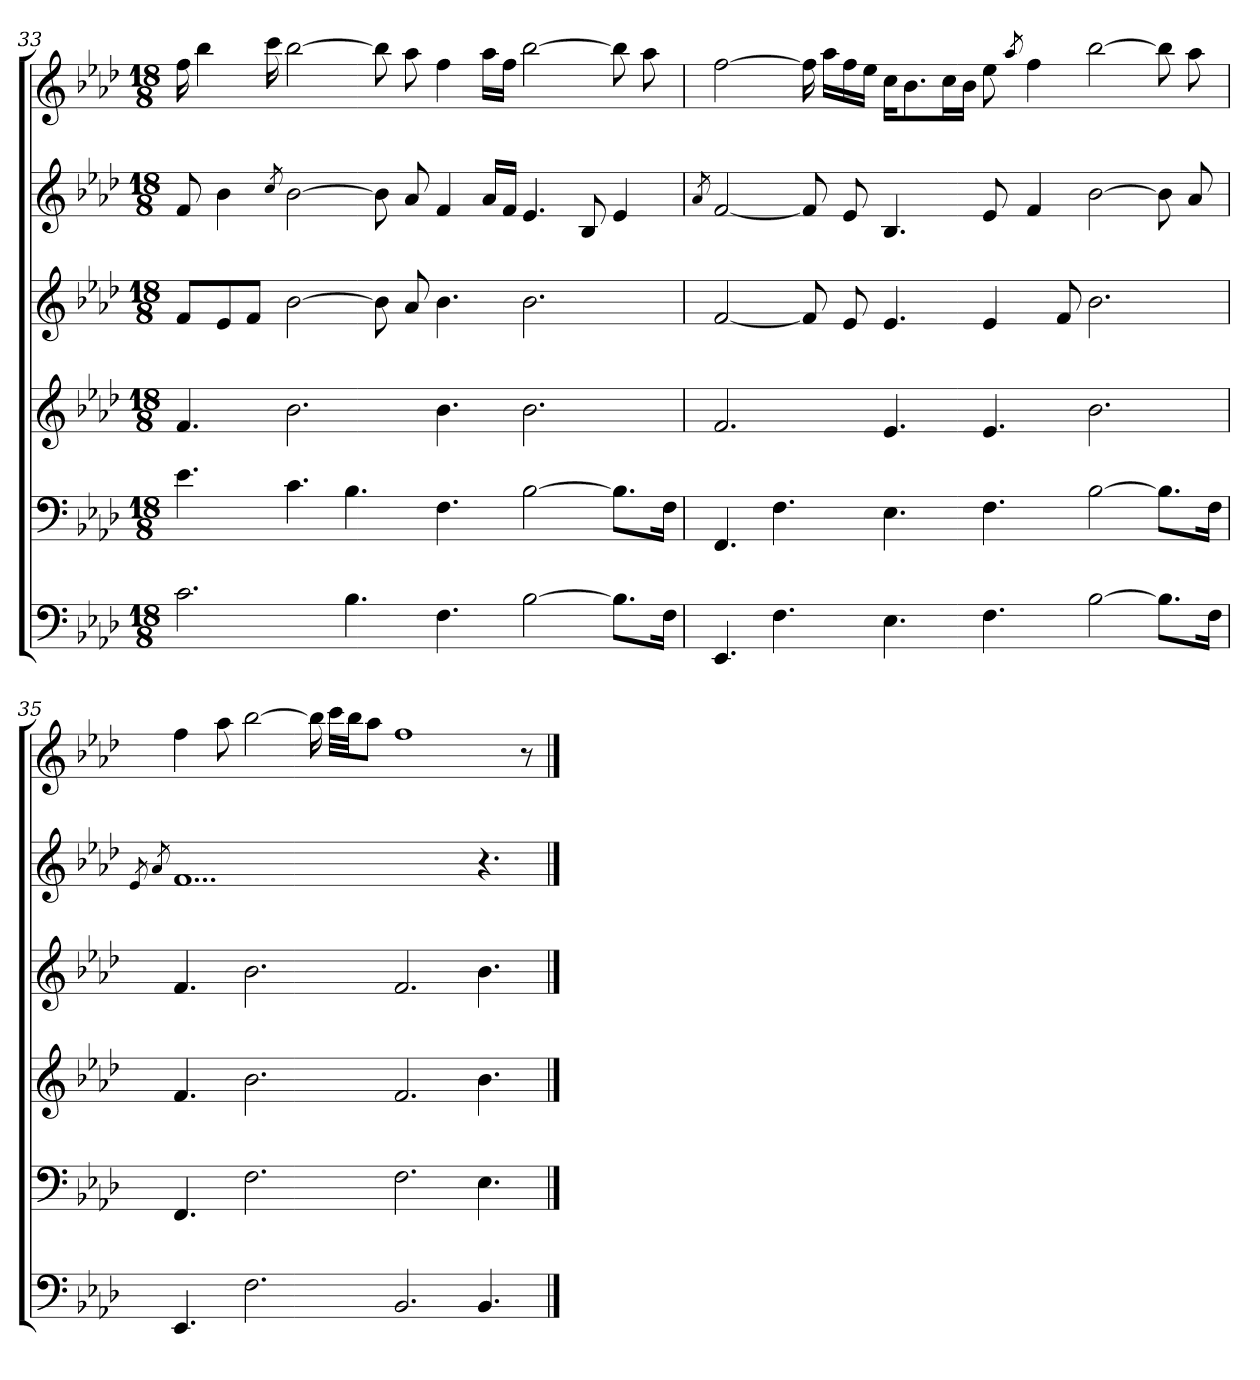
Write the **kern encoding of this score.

**kern	**kern	**kern	**kern	**kern	**kern
*part6	*part5	*part4	*part3	*part2	*part1
*staff6	*staff5	*staff4	*staff3	*staff2	*staff1
*clefF4	*clefF4	*clefG2	*clefG2	*clefG2	*clefG2
*k[b-e-a-d-]	*k[b-e-a-d-]	*k[b-e-a-d-]	*k[b-e-a-d-]	*k[b-e-a-d-]	*k[b-e-a-d-]
*M18/8	*M18/8	*M18/8	*M18/8	*M18/8	*M18/8
=33	=33	=33	=33	=33	=33
2.c	4.e-	4.f	8f/L	8f	16ff
.	.	.	.	.	4bb-
.	.	.	8e-/	4b-	.
.	.	.	8f/J	.	.
.	.	.	.	.	16ccc
.	.	.	.	8qcc	.
.	4.c	2.b-	[2b-	[2b-	[2bb-
4.B-	4.B-	.	.	.	.
.	.	.	8b-]	8b-]	8bb-]
.	.	.	8a-	8a-	8aa-
4.F	4.F	4.b-	4.b-	4f	4ff
.	.	.	.	16a-/LL	16aa-\LL
.	.	.	.	16f/JJ	16ff\JJ
[2B-	[2B-	2.b-	2.b-	4.e-	[2bb-
.	.	.	.	8B-	.
8.B-\L]	8.B-\L]	.	.	4e-	8bb-]
.	.	.	.	.	8aa-
16F\Jk	16F\Jk	.	.	.	.
=34	=34	=34	=34	=34	=34
.	.	.	.	8qa-	.
4.EE-	4.FF	2.f	[2f	[2f	[2ff
4.F	4.F	.	.	.	.
.	.	.	8f]	8f]	16ff]
.	.	.	.	.	16aa-\LL
.	.	.	8e-	8e-	16ff\
.	.	.	.	.	16ee-\JJ
4.E-	4.E-	4.e-	4.e-	4.B-	16cc\KL
.	.	.	.	.	8.b-\
.	.	.	.	.	16cc\L
.	.	.	.	.	16b-\JJ
4.F	4.F	4.e-	4e-	8e-	8ee-
.	.	.	.	.	8qaa-
.	.	.	.	4f	4ff
.	.	.	8f	.	.
[2B-	[2B-	2.b-	2.b-	[2b-	[2bb-
8.B-\L]	8.B-\L]	.	.	8b-]	8bb-]
.	.	.	.	8a-	8aa-
16F\Jk	16F\Jk	.	.	.	.
=35	=35	=35	=35	=35	=35
.	.	.	.	8qe-	.
.	.	.	.	8qa-	.
4.EE-	4.FF	4.f	4.f	1...f	4ff
.	.	.	.	.	8aa-
2.F	2.F	2.b-	2.b-	.	[2bb-
.	.	.	.	.	16bb-]
.	.	.	.	.	32ccc\LLL
.	.	.	.	.	32bb-\JJ
.	.	.	.	.	8aa-\J
2.BB-	2.F	2.f	2.f	.	1ff
4.BB-	4.E-	4.b-	4.b-	4.r	.
.	.	.	.	.	8r
==	==	==	==	==	==
*-	*-	*-	*-	*-	*-
